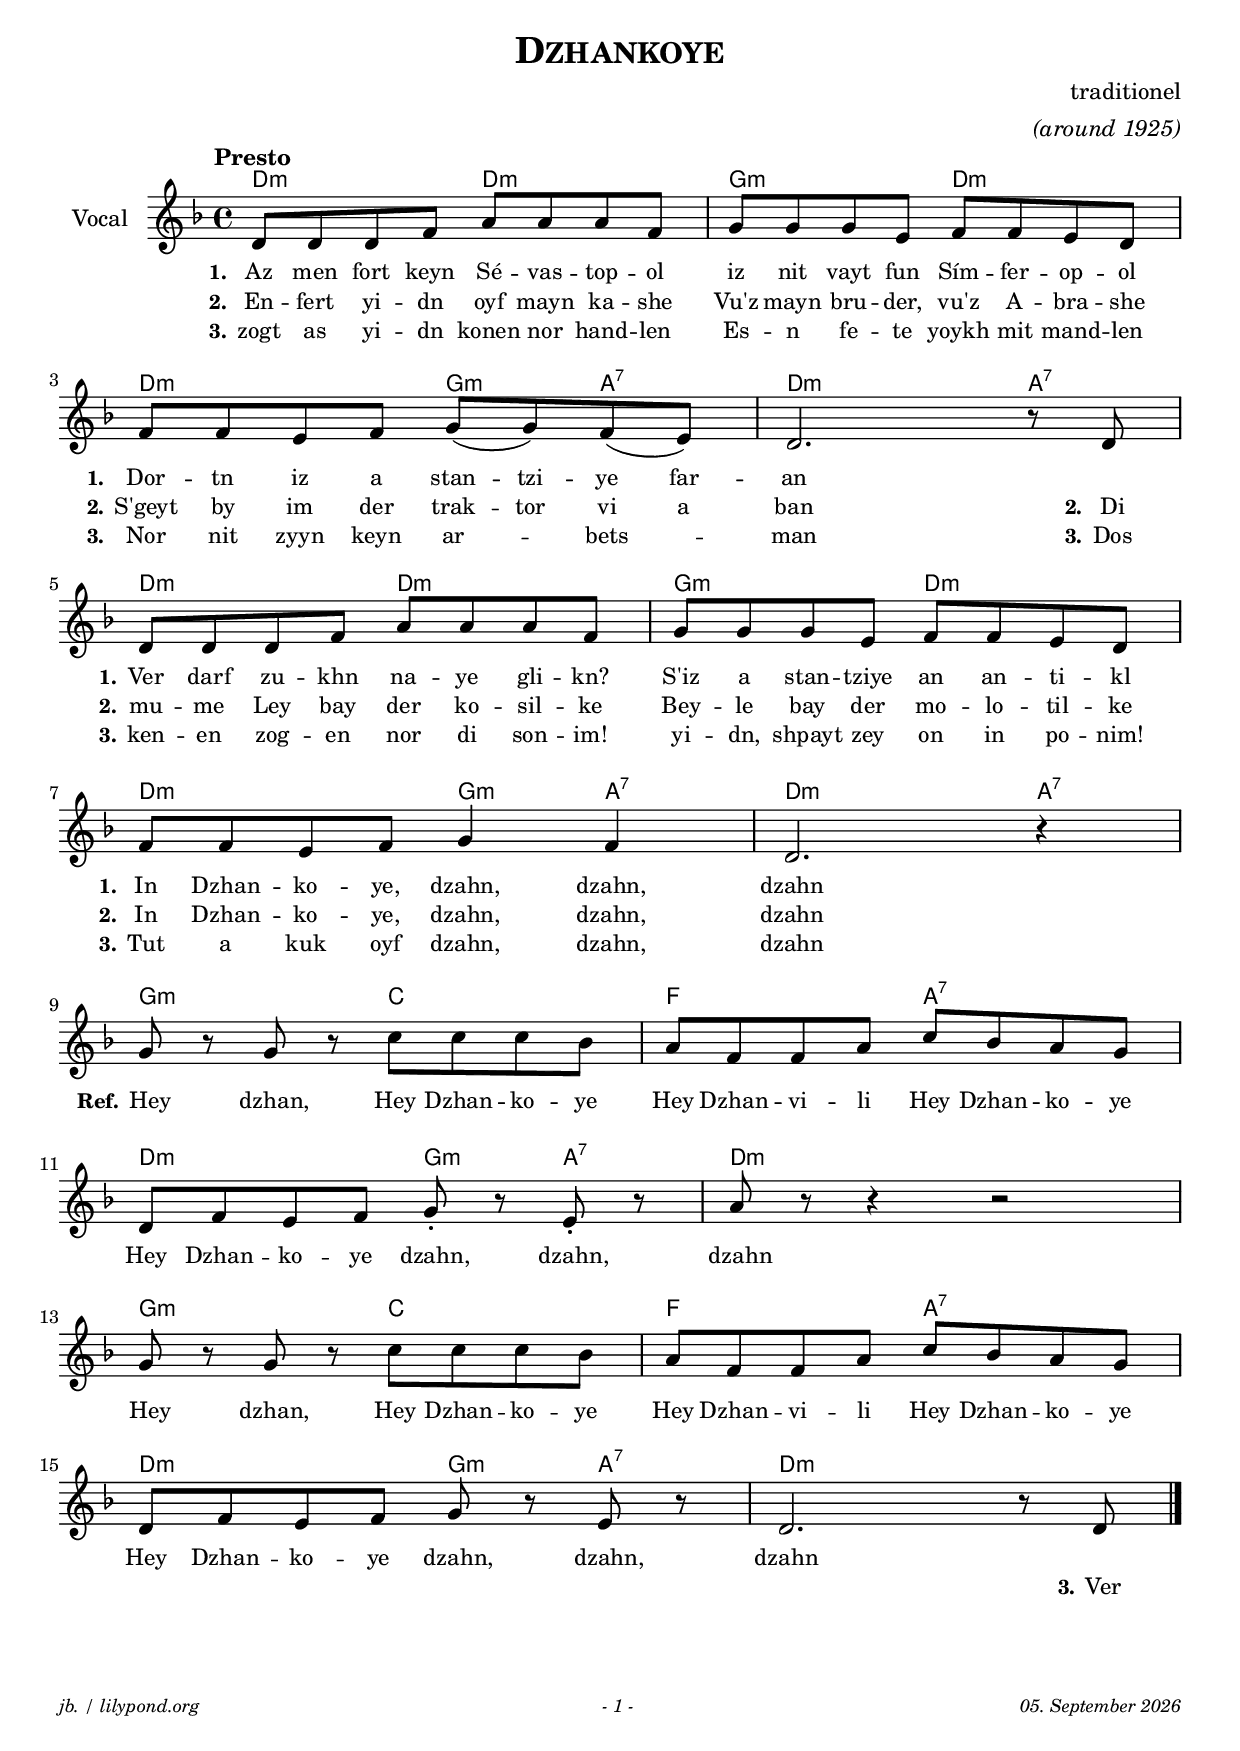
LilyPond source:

\version "2.20.0"

\include "../_common/footers.ily"
\footer_common_with_pagenum 

\paper {
  system-system-spacing.padding = #3 % spacer between the staff group
}

\version "2.20.0"

\header {
  title = \markup \caps "Dzhankoye"
  composer = "traditionel"
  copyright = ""
  arranger = \markup \italic "(around 1925)"
  meter = \markup \italic {""}
}


\markup \vspace #0 % space between header and score

\version "2.20.0"

global = {
  \key d \minor
  \time 4/4
}

voice_vocal = \fixed c'{
   \clef "treble" 
   d8 d d f a a a f g g g e f f e d\break 
   f f e f g (g) f (e) d2. r8 d8 \break
   d8 d d f a a a f g g g e f f e d \break
   f f e f g4 f4 d2. r4 \break
   g8 r g r c' c' c' bes a f f a c' bes a g  \break
   d f e f g-. r e-. r a r r4 r2 \break
   g8 r g r c' c' c' bes a f f a c' bes a g \break
   d f e f g r e r d2. r8 d8 
   \bar "|."
   }

 
voice_chords = \chordmode { 
    d2:m d2:m g2:m d2:m
    d2:m g4:m a4:7 d2.:m a4:7
    d2:m d2:m g2:m d2:m
    d2:m g4:m a4:7 d2.:m a4:7
    g2:m c2 f2 a2:7
    d2:m g4:m a4:7 d1:m
    g2:m c2 f2 a2:7
    d2:m g4:m a4:7 d1:m
    }

\version "2.20.0"

stanza_one = \lyricmode 
{ 
  \set fontSize = #-1
  \set stanza = "1."
  Az8 men fort keyn Sé -- vas -- top -- ol iz nit vayt fun Sím -- fer -- op -- ol 
  \set stanza = "1."
  Dor -- tn iz a stan -- tzi -- ye far -- an1
  \set stanza = "1."
  Ver8 darf zu -- khn na -- ye gli -- kn? S'iz a stan -- tziye an an -- ti -- kl 
  \set stanza = "1."
  In Dzhan -- ko -- ye, dzahn,4 dzahn,4 dzahn1
  %REFRAIN
  \set stanza = "Ref."
  Hey4 dzhan,4 Hey8 Dzhan -- ko -- ye Hey8 Dzhan -- vi -- li Hey8 Dzhan -- ko -- ye
  Hey8 Dzhan -- ko -- ye dzahn,4 dzahn,4 dzahn1
  Hey4 dzhan,4 Hey8 Dzhan -- ko -- ye Hey8 Dzhan -- vi -- li Hey8 Dzhan -- ko -- ye
  Hey8 Dzhan -- ko -- ye dzahn,4 dzahn,4 dzahn1
}
stanza_two = \lyricmode 
{ 
  \set fontSize = #-1
  \set stanza = "2."
  En8 -- fert yi -- dn oyf8 mayn ka -- she Vu'z mayn bru -- der, vu'z A -- bra -- she
  \set stanza = "2." 
  S'geyt by im der trak -- tor vi a ban2. 8 \set stanza = "2." Di8
  \set stanza = "2." 
  mu -- me Ley bay der ko -- sil -- ke Bey -- le bay der mo -- lo -- til -- ke
  \set stanza = "2." 
  In Dzhan -- ko -- ye, dzahn,4 dzahn,4 dzahn1
   1 1 1 1 1 1 1 2 4 8 \set stanza = "3." Ver
}
stanza_three = \lyricmode 
{ 
  \set fontSize = #-1
  \set stanza = "3."
  zogt8 as yi -- dn konen8 nor hand -- len Es -- n fe -- te yoykh mit mand -- len 
  \set stanza = "3."
  Nor nit zyyn keyn ar4 -- bets4 -- man2. 8 \set stanza = "3." Dos
  \set stanza = "3."
  ken -- en zog -- en nor di son -- im! yi -- dn, shpayt zey on in po -- nim!
  \set stanza = "3."
  Tut a kuk oyf  dzahn,4 dzahn,4 dzahn1
  %In Dzhan -- ko -- ye, dzahn,4 dzahn,4 dzahn1
}


\score {
  <<
    \new ChordNames \with { \override ChordName.font-size = #+0 }
      \voice_chords
  
    \new Staff \with {
      midiInstrument = "acoustic guitar (nylon)"
      instrumentName = "Vocal" }
      {
        \global
        \tempo "Presto"
        \voice_vocal
      }
      
    \new Lyrics \with {    
      \override VerticalAxisGroup.nonstaff-relatedstaff-spacing.padding = #1.3  %spacer before first textlines
        }
      \stanza_one
      
    \new Lyrics  
      \stanza_two
    
    \new Lyrics 
      \stanza_three
  >>

  \layout { }
  \midi { \tempo 4=120 }
}
